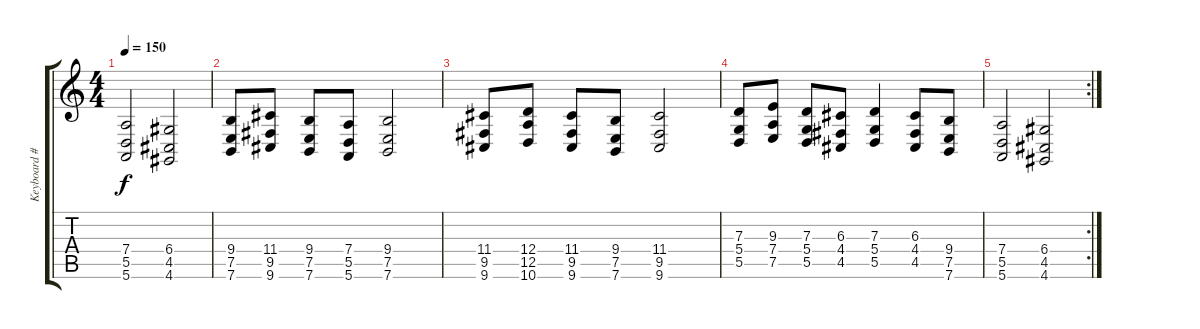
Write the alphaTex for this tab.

\track ("Keyboard #2" "Keyboard #") {instrument stringensemble1}
\staff {score tabs}
\tuning (E4 B3 G3 D3 A2 E2) {hide}
\ts (4 4)
\tempo 150
\clef g2
\ks c
(7.4 5.5 5.6).2{dy f} (6.4 4.5 4.6).2 |
(9.4 7.5 7.6).8 (11.4 9.5 9.6).8 (9.4 7.5 7.6).8 (7.4 5.5 5.6).8 (9.4 7.5 7.6).2 |
(11.4 9.5 9.6).8 (12.4 12.5 10.6).8 (11.4 9.5 9.6).8 (9.4 7.5 7.6).8 (11.4 9.5 9.6).2 |
(7.3 5.4 5.5).8 (9.3 7.4 7.5).8 (7.3 5.4 5.5).8 (6.3 4.4 4.5).8 (7.3 5.4 5.5).4 (6.3 4.4 4.5).8 (9.4 7.5 7.6).8 |
\rc 2
(7.4 5.5 5.6).2 (6.4 4.5 4.6).2
